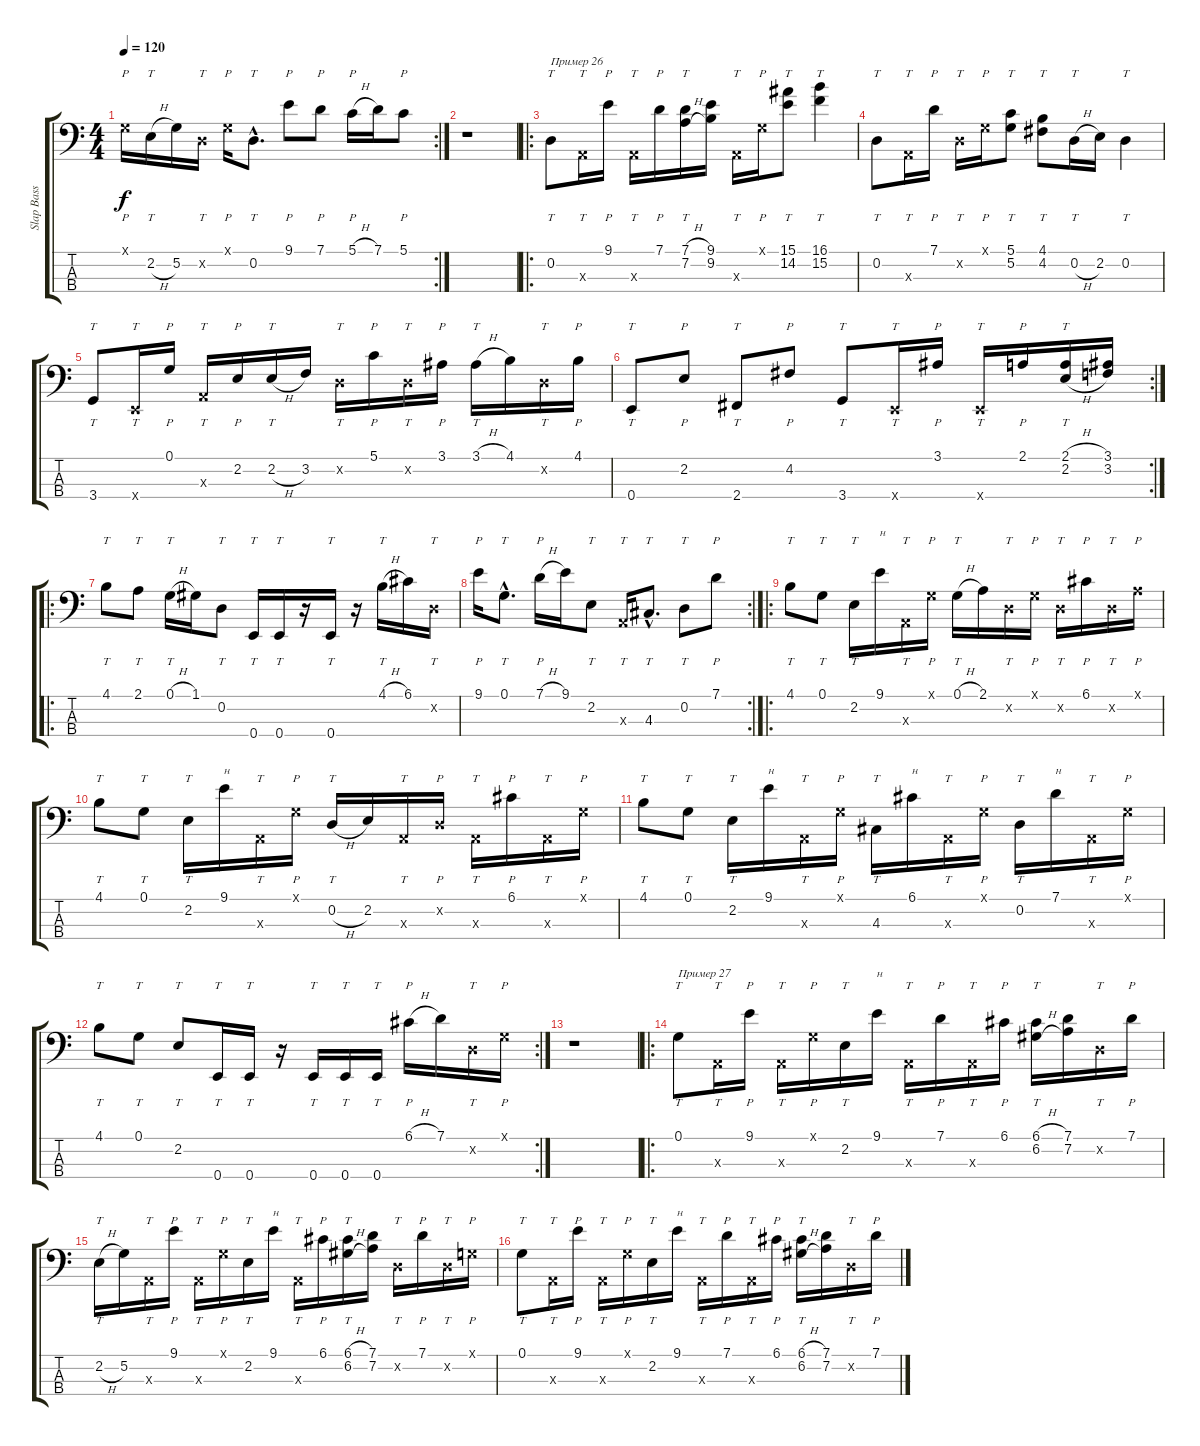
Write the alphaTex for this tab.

\track ("Slap Bass" "Slap Bass") {instrument slapbass1}
\staff {score tabs}
\tuning (G2 D2 A1 E1) {hide}
\rc 2
\ts (4 4)
\tempo 120
\clef f4
\ks c
0.1{x}.16{p dy f} 2.2{h}.16{tt} 5.2.16 0.2{x}.16{tt} 0.1{x}.16{p} 0.2{hac}.8{tt d} 9.1.8{p} 7.1.8{p} 5.1{h}.16{p} 7.1.16 5.1.8{p} |
r.1 |
\ro
0.2.8{tt txt "Пример 26"} 0.3{x}.16{tt} 9.1.16{p} 0.3{x}.16{tt} 7.1.16{p} (7.1{h} 7.2{h}).16{tt} (9.1 9.2).16 0.3{x}.16{tt} 0.1{x}.16{p} (15.1 14.2).8{tt} (16.1 15.2).4{tt} |
0.2.8{tt} 0.3{x}.16{tt} 7.1.16{p} 0.2{x}.16{tt} 0.1{x}.16{p} (5.1 5.2).8{tt} (4.1 4.2).8{tt} 0.2{h}.16{tt} 2.2.16 0.2.4{tt} |
3.4.8{tt} 0.4{x}.16{tt} 0.1.16{p} 0.3{x}.16{tt} 2.2.16{p} 2.2{h}.16{tt} 3.2.16 0.2{x}.16{tt} 5.1.16{p} 0.2{x}.16{tt} 3.1.16{p} 3.1{h}.16{tt} 4.1.16 0.2{x}.16{tt} 4.1.16{p} |
\rc 2
0.4.8{tt} 2.2.8{p} 2.4.8{tt} 4.2.8{p} 3.4.8{tt} 0.4{x}.16{tt} 3.1.16{p} 0.4{x}.16{tt} 2.1.16{p} (2.1{h} 2.2{h}).16{tt} (3.1 3.2).16 |
\ro
4.1.8{tt} 2.1.8{tt} 0.1{h}.16{tt} 1.1.16 0.2.8{tt} 0.4.16{tt} 0.4.16{tt} r.16 0.4.16{tt} r.16 4.1{h}.16{tt} 6.1.16 0.2{x}.16{tt} |
\rc 2
9.1.16{p} 0.1{hac}.8{tt d} 7.1{h}.16{p} 9.1.16 2.2.8{tt} 0.3{x}.16{tt} 4.3{hac}.8{tt d} 0.2.8{tt} 7.1.8{p} |
\ro
4.1.8{tt} 0.1.8{tt} 2.2.16{tt} 9.1.16{txt "н"} 0.3{x}.16{tt} 0.1{x}.16{p} 0.1{h}.16{tt} 2.1.16 0.2{x}.16{tt} 0.1{x}.16{p} 0.2{x}.16{tt} 6.1.16{p} 0.2{x}.16{tt} 2.1{x}.16{p} |
4.1.8{tt} 0.1.8{tt} 2.2.16{tt} 9.1.16{txt "н"} 0.3{x}.16{tt} 0.1{x}.16{p} 0.2{h}.16{tt} 2.2.16 0.3{x}.16{tt} 0.2{x}.16{p} 0.3{x}.16{tt} 6.1.16{p} 0.3{x}.16{tt} 0.1{x}.16{p} |
4.1.8{tt} 0.1.8{tt} 2.2.16{tt} 9.1.16{txt "н"} 0.3{x}.16{tt} 0.1{x}.16{p} 4.3.16{tt} 6.1.16{txt "н"} 0.3{x}.16{tt} 0.1{x}.16{p} 0.2.16{tt} 7.1.16{txt "н"} 0.3{x}.16{tt} 0.1{x}.16{p} |
\rc 2
4.1.8{tt} 0.1.8{tt} 2.2.8{tt} 0.4.16{tt} 0.4.16{tt} r.16 0.4.16{tt} 0.4.16{tt} 0.4.16{tt} 6.1{h}.16{p} 7.1.16 0.2{x}.16{tt} 0.1{x}.16{p} |
r.1 |
\ro
0.1.8{tt txt "Пример 27"} 0.3{x}.16{tt} 9.1.16{p} 0.3{x}.16{tt} 0.1{x}.16{p} 2.2.16{tt} 9.1.16{txt "н"} 0.3{x}.16{tt} 7.1.16{p} 0.3{x}.16{tt} 6.1.16{p} (6.1{h} 6.2{h}).16{tt} (7.1 7.2).16 0.2{x}.16{tt} 7.1.16{p} |
2.2{h}.16{tt} 5.2.16 0.3{x}.16{tt} 9.1.16{p} 0.3{x}.16{tt} 0.1{x}.16{p} 2.2.16{tt} 9.1.16{txt "н"} 0.3{x}.16{tt} 6.1.16{p} (6.1{h} 6.2{h}).16{tt} (7.1 7.2).16 0.2{x}.16{tt} 7.1.16{p} 0.2{x}.16{tt} 0.1{x}.16{p} |
0.1.8{tt} 0.3{x}.16{tt} 9.1.16{p} 0.3{x}.16{tt} 0.1{x}.16{p} 2.2.16{tt} 9.1.16{txt "н"} 0.3{x}.16{tt} 7.1.16{p} 0.3{x}.16{tt} 6.1.16{p} (6.1{h} 6.2{h}).16{tt} (7.1 7.2).16 0.2{x}.16{tt} 7.1.16{p}
